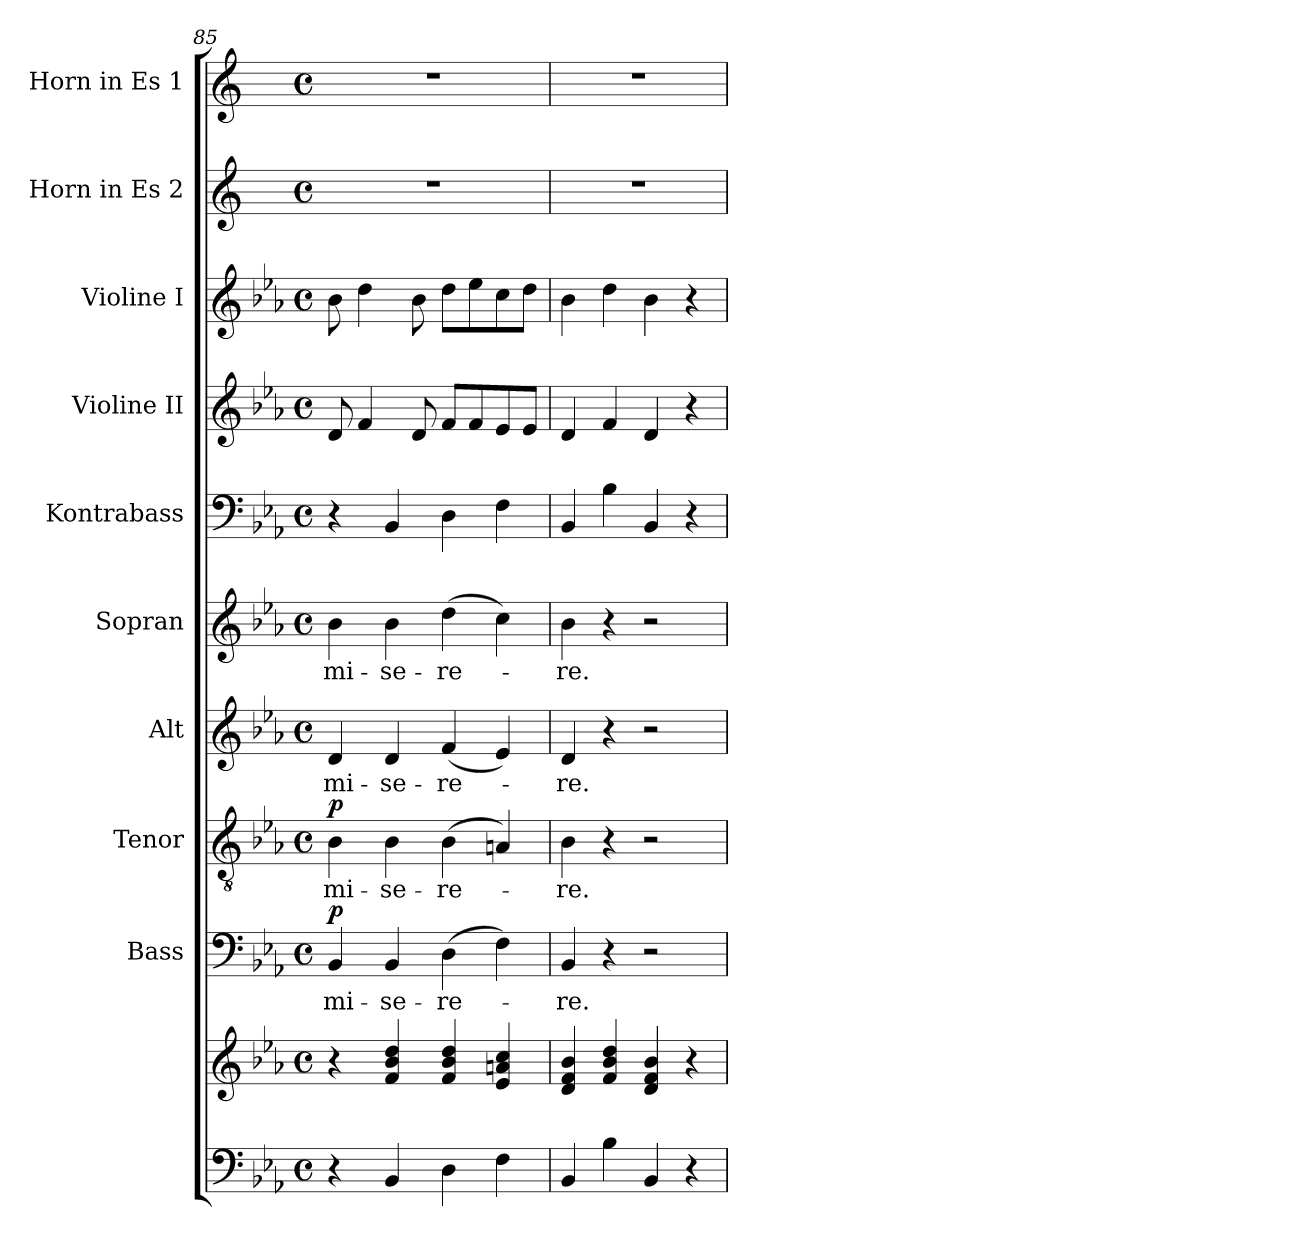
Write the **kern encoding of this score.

**kern	**kern	**kern	**text	**dynam	**kern	**text	**dynam	**kern	**text	**kern	**text	**kern	**kern	**kern	**kern	**kern
*part10	*part10	*part9	*part9	*part9	*part8	*part8	*part8	*part7	*part7	*part6	*part6	*part5	*part4	*part3	*part2	*part1
*staff11	*staff10	*staff9	*staff9	*staff9	*staff8	*staff8	*staff8	*staff7	*staff7	*staff6	*staff6	*staff5	*staff4	*staff3	*staff2	*staff1
*	*	*I"Bass	*	*	*I"Tenor	*	*	*I"Alt	*	*I"Sopran	*	*I"Kontrabass	*I"Violine II	*I"Violine I	*I"Horn in Es 2	*I"Horn in Es 1
*	*	*I'B.	*	*	*I'T.	*	*	*I'A.	*	*I'S.	*	*I'Kb.	*I'Vl. II	*I'Vl. I	*I'Hr. Es 2	*I'Hr. Es 1
*clefF4	*clefG2	*clefF4	*	*	*clefGv2	*	*	*clefG2	*	*clefG2	*	*clefF4	*clefG2	*clefG2	*clefG2	*clefG2
*	*	*	*	*	*	*	*	*	*	*	*	*ITrd7c12	*	*	*ITrd5c9	*ITrd5c9
*k[b-e-a-]	*k[b-e-a-]	*k[b-e-a-]	*	*	*k[b-e-a-]	*	*	*k[b-e-a-]	*	*k[b-e-a-]	*	*k[b-e-a-]	*k[b-e-a-]	*k[b-e-a-]	*k[b-e-a-]	*k[b-e-a-]
*E-:	*E-:	*E-:	*	*	*E-:	*	*	*E-:	*	*E-:	*	*E-:	*E-:	*E-:	*E-:	*E-:
*M4/4	*M4/4	*M4/4	*	*	*M4/4	*	*	*M4/4	*	*M4/4	*	*M4/4	*M4/4	*M4/4	*M4/4	*M4/4
*met(c)	*met(c)	*met(c)	*	*	*met(c)	*	*	*met(c)	*	*met(c)	*	*met(c)	*met(c)	*met(c)	*met(c)	*met(c)
=85	=85	=85	=85	=85	=85	=85	=85	=85	=85	=85	=85	=85	=85	=85	=85	=85
!	!	!	!LO:LY:b	!LO:DY:a	!	!LO:LY:b	!LO:DY:a	!	!LO:LY:b	!	!LO:LY:b	!	!	!	!	!
4r	4r	4BB-/	mi-	p	4B-\	mi-	p	4d/	mi-	4b-\	mi-	4r	8d/	8b-\	1r	1r
.	.	.	.	.	.	.	.	.	.	.	.	.	4f/	4dd\	.	.
!	!	!	!LO:LY:b	!	!	!LO:LY:b	!	!	!LO:LY:b	!	!LO:LY:b	!	!	!	!	!
4BB-/	4f/ 4b-/ 4dd/	4BB-/	-se-	.	4B-\	-se-	.	4d/	-se-	4b-\	-se-	4BBB-/	.	.	.	.
.	.	.	.	.	.	.	.	.	.	.	.	.	8d/	8b-\	.	.
!	!	!	!LO:LY:b	!	!	!LO:LY:b	!	!	!LO:LY:b	!	!LO:LY:b	!	!	!	!	!
4D\	4f/ 4b-/ 4dd/	(>4D\	-re-	.	(>4B-\	-re-	.	(<4f/	-re-	(>4dd\	-re-	4DD\	8f/L	8dd\L	.	.
.	.	.	.	.	.	.	.	.	.	.	.	.	8f/	8ee-\	.	.
4F\	4e-/ 4an/ 4cc/	4F\)	.	.	4An/)	.	.	4e-/)	.	4cc\)	.	4FF\	8e-/	8cc\	.	.
.	.	.	.	.	.	.	.	.	.	.	.	.	8e-/J	8dd\J	.	.
!!LO:PB:g=z
=86	=86	=86	=86	=86	=86	=86	=86	=86	=86	=86	=86	=86	=86	=86	=86	=86
!	!	!	!LO:LY:b	!	!	!LO:LY:b	!	!	!LO:LY:b	!	!LO:LY:b	!	!	!	!	!
4BB-/	4d/ 4f/ 4b-/	4BB-/	-re.	.	4B-\	-re.	.	4d/	-re.	4b-\	-re.	4BBB-/	4d/	4b-\	1r	1r
4B-\	4f/ 4b-/ 4dd/	4r	.	.	4r	.	.	4r	.	4r	.	4BB-\	4f/	4dd\	.	.
4BB-/	4d/ 4f/ 4b-/	2r	.	.	2r	.	.	2r	.	2r	.	4BBB-/	4d/	4b-\	.	.
4r	4r	.	.	.	.	.	.	.	.	.	.	4r	4r	4r	.	.
=	=	=	=	=	=	=	=	=	=	=	=	=	=	=	=	=
*-	*-	*-	*-	*-	*-	*-	*-	*-	*-	*-	*-	*-	*-	*-	*-	*-
